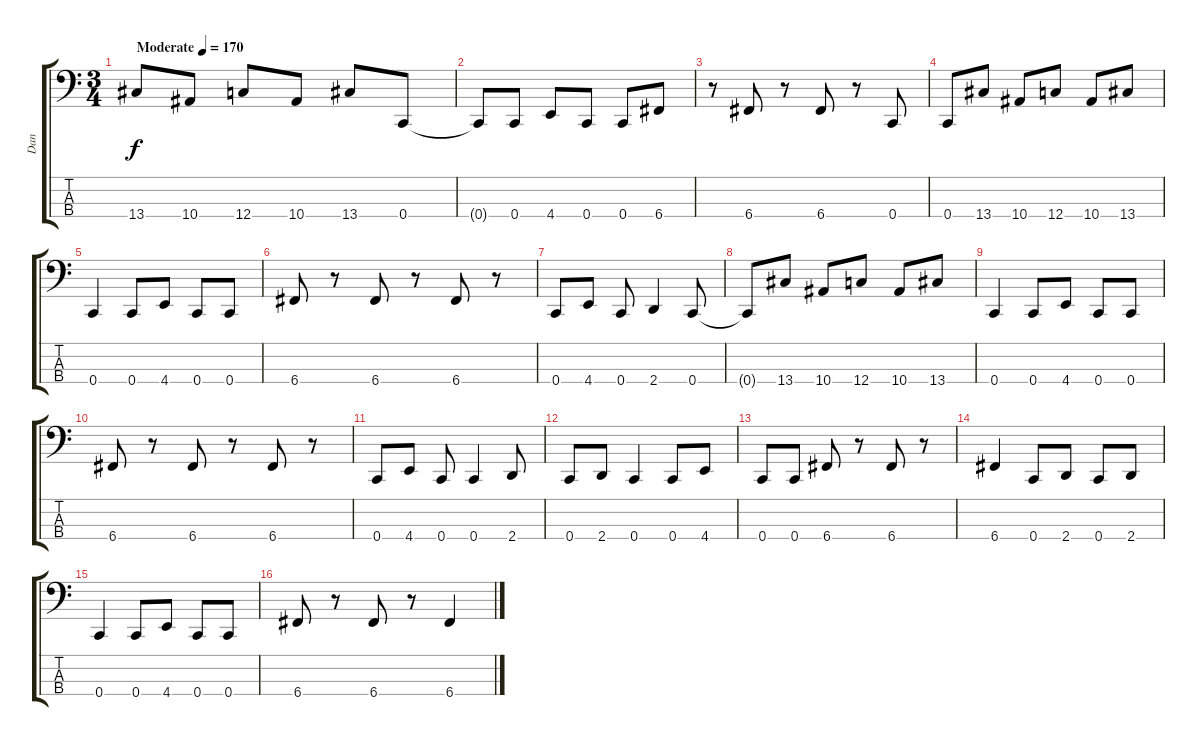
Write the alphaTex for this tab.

\track ("Dan" "Dan") {instrument electricbasspick}
\staff {score tabs}
\tuning (F2 C2 G1 C1) {hide}
\ts (3 4)
\tempo (170 "Moderate")
\clef f4
\ks c
13.4.8{dy f instrument electricbasspick} 10.4.8 12.4.8 10.4.8 13.4.8 0.4.8 |
0.4{t}.8 0.4.8 4.4.8 0.4.8 0.4.8 6.4.8 |
r.8 6.4.8 r.8 6.4.8 r.8 0.4.8 |
0.4.8 13.4.8 10.4.8 12.4.8 10.4.8 13.4.8 |
0.4.4 0.4.8 4.4.8 0.4.8 0.4.8 |
6.4.8 r.8 6.4.8 r.8 6.4.8 r.8 |
0.4.8 4.4.8 0.4.8 2.4.4 0.4.8 |
0.4{t}.8 13.4.8 10.4.8 12.4.8 10.4.8 13.4.8 |
0.4.4 0.4.8 4.4.8 0.4.8 0.4.8 |
6.4.8 r.8 6.4.8 r.8 6.4.8 r.8 |
0.4.8 4.4.8 0.4.8 0.4.4 2.4.8 |
0.4.8 2.4.8 0.4.4 0.4.8 4.4.8 |
0.4.8 0.4.8 6.4.8 r.8 6.4.8 r.8 |
6.4.4 0.4.8 2.4.8 0.4.8 2.4.8 |
0.4.4 0.4.8 4.4.8 0.4.8 0.4.8 |
6.4.8 r.8 6.4.8 r.8 6.4.4
